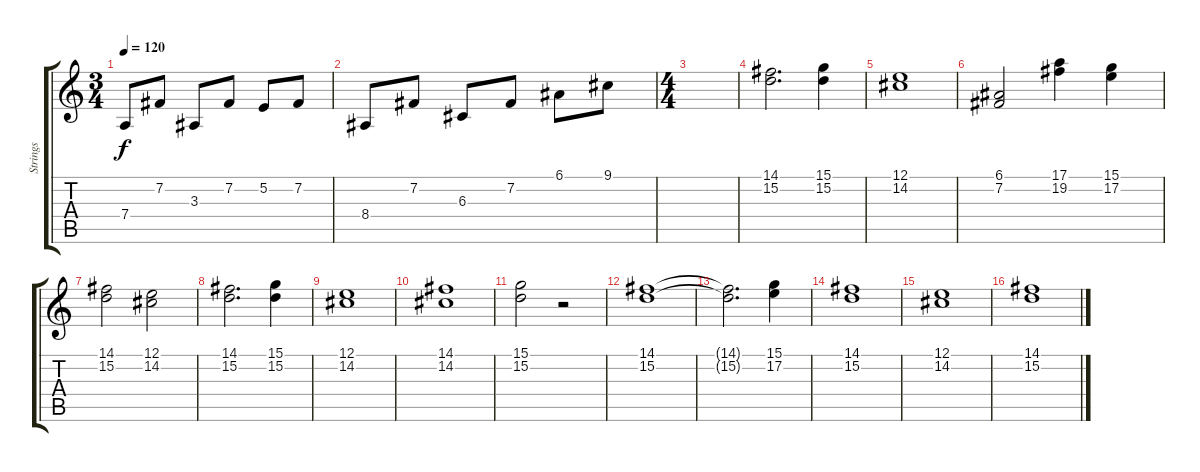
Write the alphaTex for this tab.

\track ("Strings" "Strings") {instrument stringensemble1}
\staff {score tabs}
\tuning (E4 B3 G3 D3 A2 E2) {hide}
\ts (3 4)
\tempo 120
\clef g2
\ks c
7.4.8{dy f} 7.2.8 3.3.8 7.2.8 5.2.8 7.2.8 |
8.4.8 7.2.8 6.3.8 7.2.8 6.1.8 9.1.8 |
\ts (4 4)
|
(14.1 15.2).2{d} (15.1 15.2).4 |
(12.1 14.2).1 |
(6.1 7.2).2 (17.1 19.2).4 (15.1 17.2).4 |
(14.1 15.2).2 (12.1 14.2).2 |
(14.1 15.2).2{d} (15.1 15.2).4 |
(12.1 14.2).1 |
(14.1 14.2).1 |
(15.1 15.2).2 r.2 |
(14.1 15.2).1 |
(14.1{t} 15.2{t}).2{d} (15.1 17.2).4 |
(14.1 15.2).1 |
(12.1 14.2).1 |
(14.1 15.2).1
